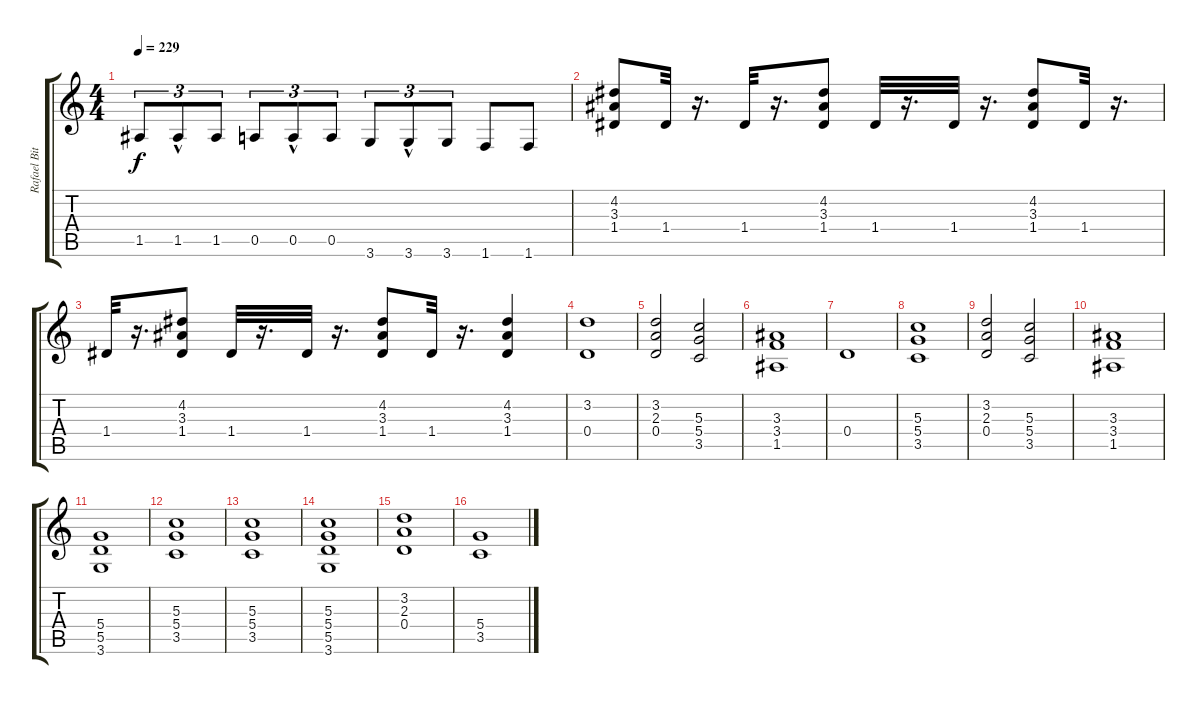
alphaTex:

\track ("Rafael Bittencourt" "Rafael Bit") {instrument distortionguitar}
\staff {score tabs}
\tuning (E4 B3 G3 D3 A2 E2) {hide}
\ts (4 4)
\tempo 229
\clef g2
\ks c
1.5.8{tu (3 2) dy f} 1.5{hac}.8{tu (3 2)} 1.5.8{tu (3 2)} 0.5.8{tu (3 2)} 0.5{hac}.8{tu (3 2)} 0.5.8{tu (3 2)} 3.6.8{tu (3 2)} 3.6{hac}.8{tu (3 2)} 3.6.8{tu (3 2)} 1.6.8 1.6.8 |
(4.2 3.3 1.4).8 1.4.32 r.16{d} 1.4.32 r.16{d} (4.2 3.3 1.4).8 1.4.32 r.16{d} 1.4.32 r.16{d} (4.2 3.3 1.4).8 1.4.32 r.16{d} |
1.4.32 r.16{d} (4.2 3.3 1.4).8 1.4.32 r.16{d} 1.4.32 r.16{d} (4.2 3.3 1.4).8 1.4.32 r.16{d} (4.2 3.3 1.4).4 |
(3.2 0.4).1 |
(3.2 2.3 0.4).2 (5.3 5.4 3.5).2 |
(3.3 3.4 1.5).1 |
0.4.1 |
(5.3 5.4 3.5).1 |
(3.2 2.3 0.4).2 (5.3 5.4 3.5).2 |
(3.3 3.4 1.5).1 |
(5.4 5.5 3.6).1 |
(5.3 5.4 3.5).1 |
(5.3 5.4 3.5).1 |
(5.3 5.4 5.5 3.6).1 |
(3.2 2.3 0.4).1 |
(5.4 3.5).1
